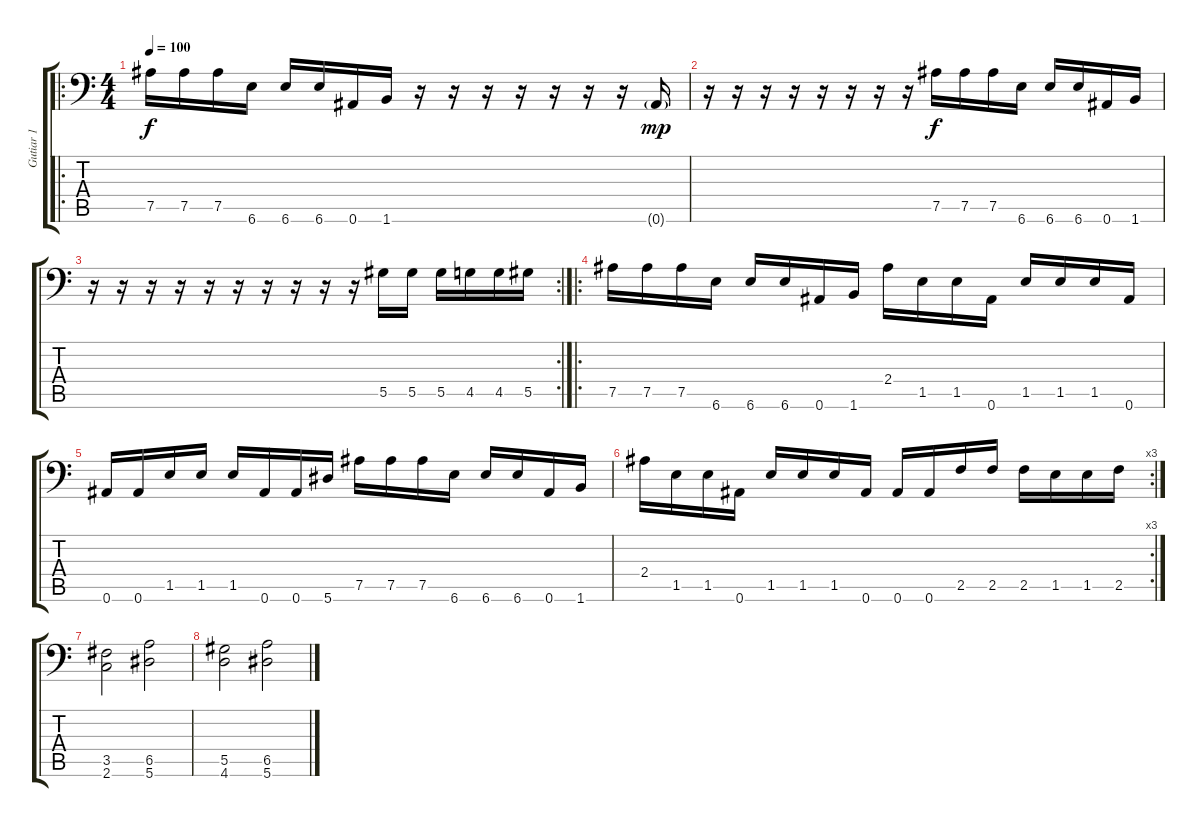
\track ("Gutiar 1" "Gutiar 1") {instrument distortionguitar}
\staff {score tabs}
\tuning (Bb3 F3 Db3 Ab2 Eb2 Bb1) {hide}
\ro
\ts (4 4)
\tempo 100
\clef f4
\ks c
7.5.16{dy f} 7.5.16 7.5.16 6.6.16 6.6.16 6.6.16 0.6.16 1.6.16 r.16 r.16 r.16 r.16 r.16 r.16 r.16 0.6{g}.16{dy mp} |
r.16 r.16 r.16 r.16 r.16 r.16 r.16 r.16 7.5.16{dy f} 7.5.16 7.5.16 6.6.16 6.6.16 6.6.16 0.6.16 1.6.16 |
\rc 2
r.16 r.16 r.16 r.16 r.16 r.16 r.16 r.16 r.16 r.16 5.5.16 5.5.16 5.5.16 4.5.16 4.5.16 5.5.16 |
\ro
7.5.16 7.5.16 7.5.16 6.6.16 6.6.16 6.6.16 0.6.16 1.6.16 2.4.16 1.5.16 1.5.16 0.6.16 1.5.16 1.5.16 1.5.16 0.6.16 |
0.6.16 0.6.16 1.5.16 1.5.16 1.5.16 0.6.16 0.6.16 5.6.16 7.5.16 7.5.16 7.5.16 6.6.16 6.6.16 6.6.16 0.6.16 1.6.16 |
\rc 3
2.4.16 1.5.16 1.5.16 0.6.16 1.5.16 1.5.16 1.5.16 0.6.16 0.6.16 0.6.16 2.5.16 2.5.16 2.5.16 1.5.16 1.5.16 2.5.16 |
(3.5 2.6).2 (6.5 5.6).2 |
(5.5 4.6).2 (6.5 5.6).2
